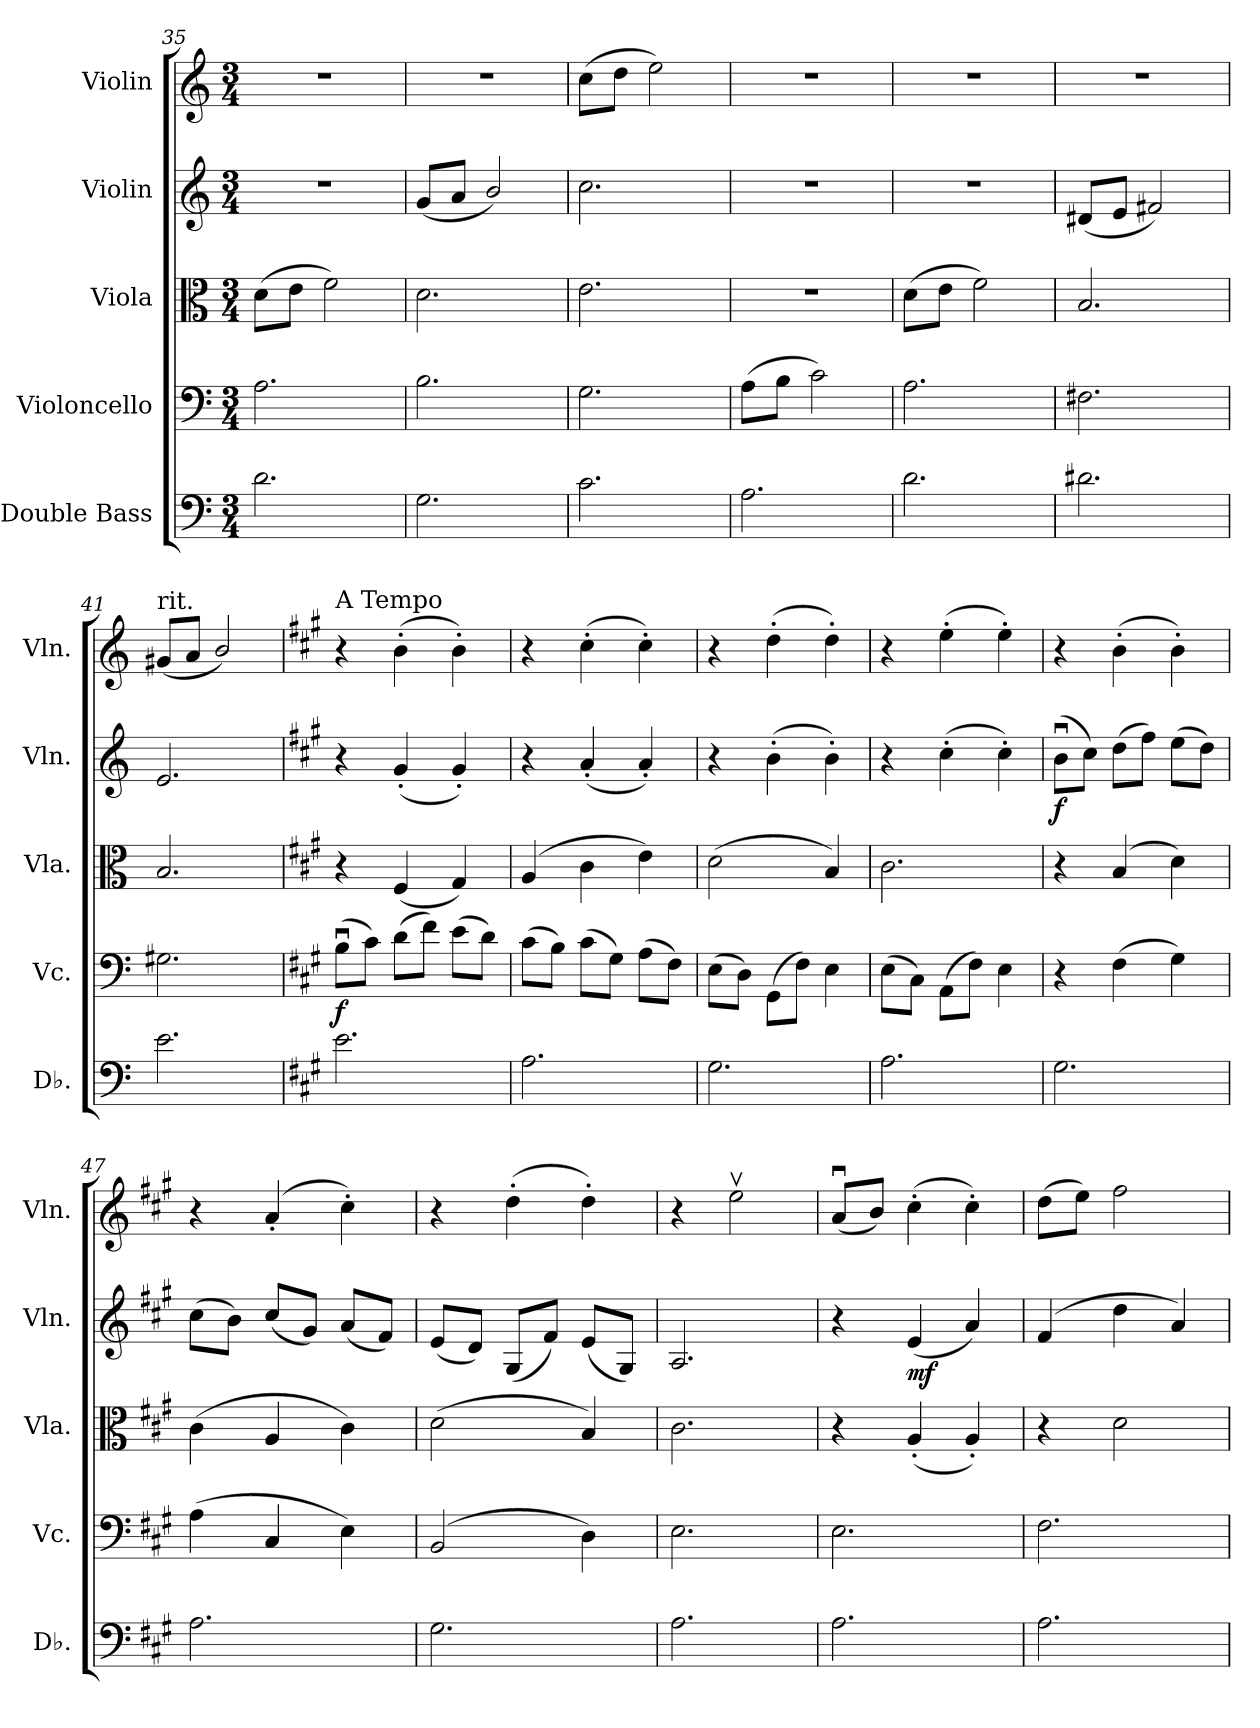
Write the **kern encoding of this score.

**kern	**kern	**dynam	**kern	**kern	**dynam	**kern
*part5	*part4	*part4	*part3	*part2	*part2	*part1
*staff5	*staff4	*staff4	*staff3	*staff2	*staff2	*staff1
*I"Double Bass	*I"Violoncello	*	*I"Viola	*I"Violin	*	*I"Violin
*I'Db.	*I'Vc.	*	*I'Vla.	*I'Vln.	*	*I'Vln.
!!LO:LB:g=z
*clefF4	*clefF4	*	*clefC3	*clefG2	*	*clefG2
*ITrd7c12	*	*	*	*	*	*
*k[]	*k[]	*	*k[]	*k[]	*	*k[]
*M3/4	*M3/4	*	*M3/4	*M3/4	*	*M3/4
=35	=35	=35	=35	=35	=35	=35
2.D\	2.A\	.	(8d\L	2.r	.	2.r
.	.	.	8e\J	.	.	.
.	.	.	2f\)	.	.	.
=36	=36	=36	=36	=36	=36	=36
2.GG\	2.B\	.	2.d\	(8g/L	.	2.r
.	.	.	.	8a/J	.	.
.	.	.	.	2b/)	.	.
=37	=37	=37	=37	=37	=37	=37
2.C\	2.G\	.	2.e\	2.cc\	.	(8cc\L
.	.	.	.	.	.	8dd\J
.	.	.	.	.	.	2ee\)
=38	=38	=38	=38	=38	=38	=38
2.AA\	(8A\L	.	2.r	2.r	.	2.r
.	8B\J	.	.	.	.	.
.	2c\)	.	.	.	.	.
=39	=39	=39	=39	=39	=39	=39
2.D\	2.A\	.	(8d\L	2.r	.	2.r
.	.	.	8e\J	.	.	.
.	.	.	2f\)	.	.	.
=40	=40	=40	=40	=40	=40	=40
2.D#X\	2.F#X\	.	2.B/	(8d#X/L	.	2.r
.	.	.	.	8e/J	.	.
.	.	.	.	2f#X/)	.	.
=41	=41	=41	=41	=41	=41	=41
!	!	!	!	!	!	!LO:TX:a:t=rit.
2.E\	2.G#X\	.	2.B/	2.e/	.	(8g#X/L
.	.	.	.	.	.	8a/J
.	.	.	.	.	.	2b/)
=42	=42	=42	=42	=42	=42	=42
*k[f#c#g#]	*k[f#c#g#]	*	*k[f#c#g#]	*k[f#c#g#]	*	*k[f#c#g#]
!	!	!	!	!	!	!LO:TX:a:t=A Tempo
!	!	!LO:DY:b	!	!	!	!
2.E\	(8Bu\L	f	4r	4r	.	4r
.	8c#\J)	.	.	.	.	.
.	(8d\L	.	(4F#/	(4g#'/	.	(4b'\
.	8f#\J)	.	.	.	.	.
.	(8e\L	.	4G#/)	4g#'/)	.	4b'\)
.	8d\J)	.	.	.	.	.
!!LO:PB:g=z
=43	=43	=43	=43	=43	=43	=43
2.AA\	(8c#\L	.	(4A/	4r	.	4r
.	8B\J)	.	.	.	.	.
.	(8c#\L	.	4c#\	(4a'/	.	(4cc#'\
.	8G#\J)	.	.	.	.	.
.	(8A\L	.	4e\)	4a'/)	.	4cc#'\)
.	8F#\J)	.	.	.	.	.
=44	=44	=44	=44	=44	=44	=44
2.GG#\	(8E\L	.	(2d\	4r	.	4r
.	8D\J)	.	.	.	.	.
.	(8GG#\L	.	.	(4b'\	.	(4dd'\
.	8F#\J)	.	.	.	.	.
.	4E\	.	4B/)	4b'\)	.	4dd'\)
=45	=45	=45	=45	=45	=45	=45
2.AA\	(8E\L	.	2.c#\	4r	.	4r
.	8C#\J)	.	.	.	.	.
.	(8AA\L	.	.	(4cc#'\	.	(4ee'\
.	8F#\J)	.	.	.	.	.
.	4E\	.	.	4cc#'\)	.	4ee'\)
=46	=46	=46	=46	=46	=46	=46
!	!	!	!	!	!LO:DY:b	!
2.GG#\	4r	.	4r	(8bu\L	f	4r
.	.	.	.	8cc#\J)	.	.
.	(4F#\	.	(4B/	(8dd\L	.	(4b'\
.	.	.	.	8ff#\J)	.	.
.	4G#\)	.	4d\)	(8ee\L	.	4b'\)
.	.	.	.	8dd\J)	.	.
=47	=47	=47	=47	=47	=47	=47
2.AA\	(4A\	.	(4c#\	(8cc#\L	.	4r
.	.	.	.	8b\J)	.	.
.	4C#/	.	4A/	(8cc#/L	.	(4a'/
.	.	.	.	8g#/J)	.	.
.	4E\)	.	4c#\)	(8a/L	.	4cc#'\)
.	.	.	.	8f#/J)	.	.
=48	=48	=48	=48	=48	=48	=48
2.GG#\	(2BB/	.	(2d\	(8e/L	.	4r
.	.	.	.	8d/J)	.	.
.	.	.	.	(8G#/L	.	(4dd'\
.	.	.	.	8f#/J)	.	.
.	4D\)	.	4B/)	(8e/L	.	4dd'\)
.	.	.	.	8G#/J)	.	.
=49	=49	=49	=49	=49	=49	=49
2.AA\	2.E\	.	2.c#\	2.A/	.	4r
.	.	.	.	.	.	2eev\
!!LO:LB:g=z
=50	=50	=50	=50	=50	=50	=50
2.AA\	2.E\	.	4r	4r	.	(8au/L
.	.	.	.	.	.	8b/J)
!	!	!	!	!	!LO:DY:b	!
.	.	.	(4A'/	(4e/	mf	(4cc#'\
.	.	.	4A'/)	4a/)	.	4cc#'\)
=51	=51	=51	=51	=51	=51	=51
2.AA\	2.F#\	.	4r	(4f#/	.	(8dd\L
.	.	.	.	.	.	8ee\J)
.	.	.	2d\	4dd\	.	2ff#\
.	.	.	.	4a/)	.	.
=	=	=	=	=	=	=
*-	*-	*-	*-	*-	*-	*-
